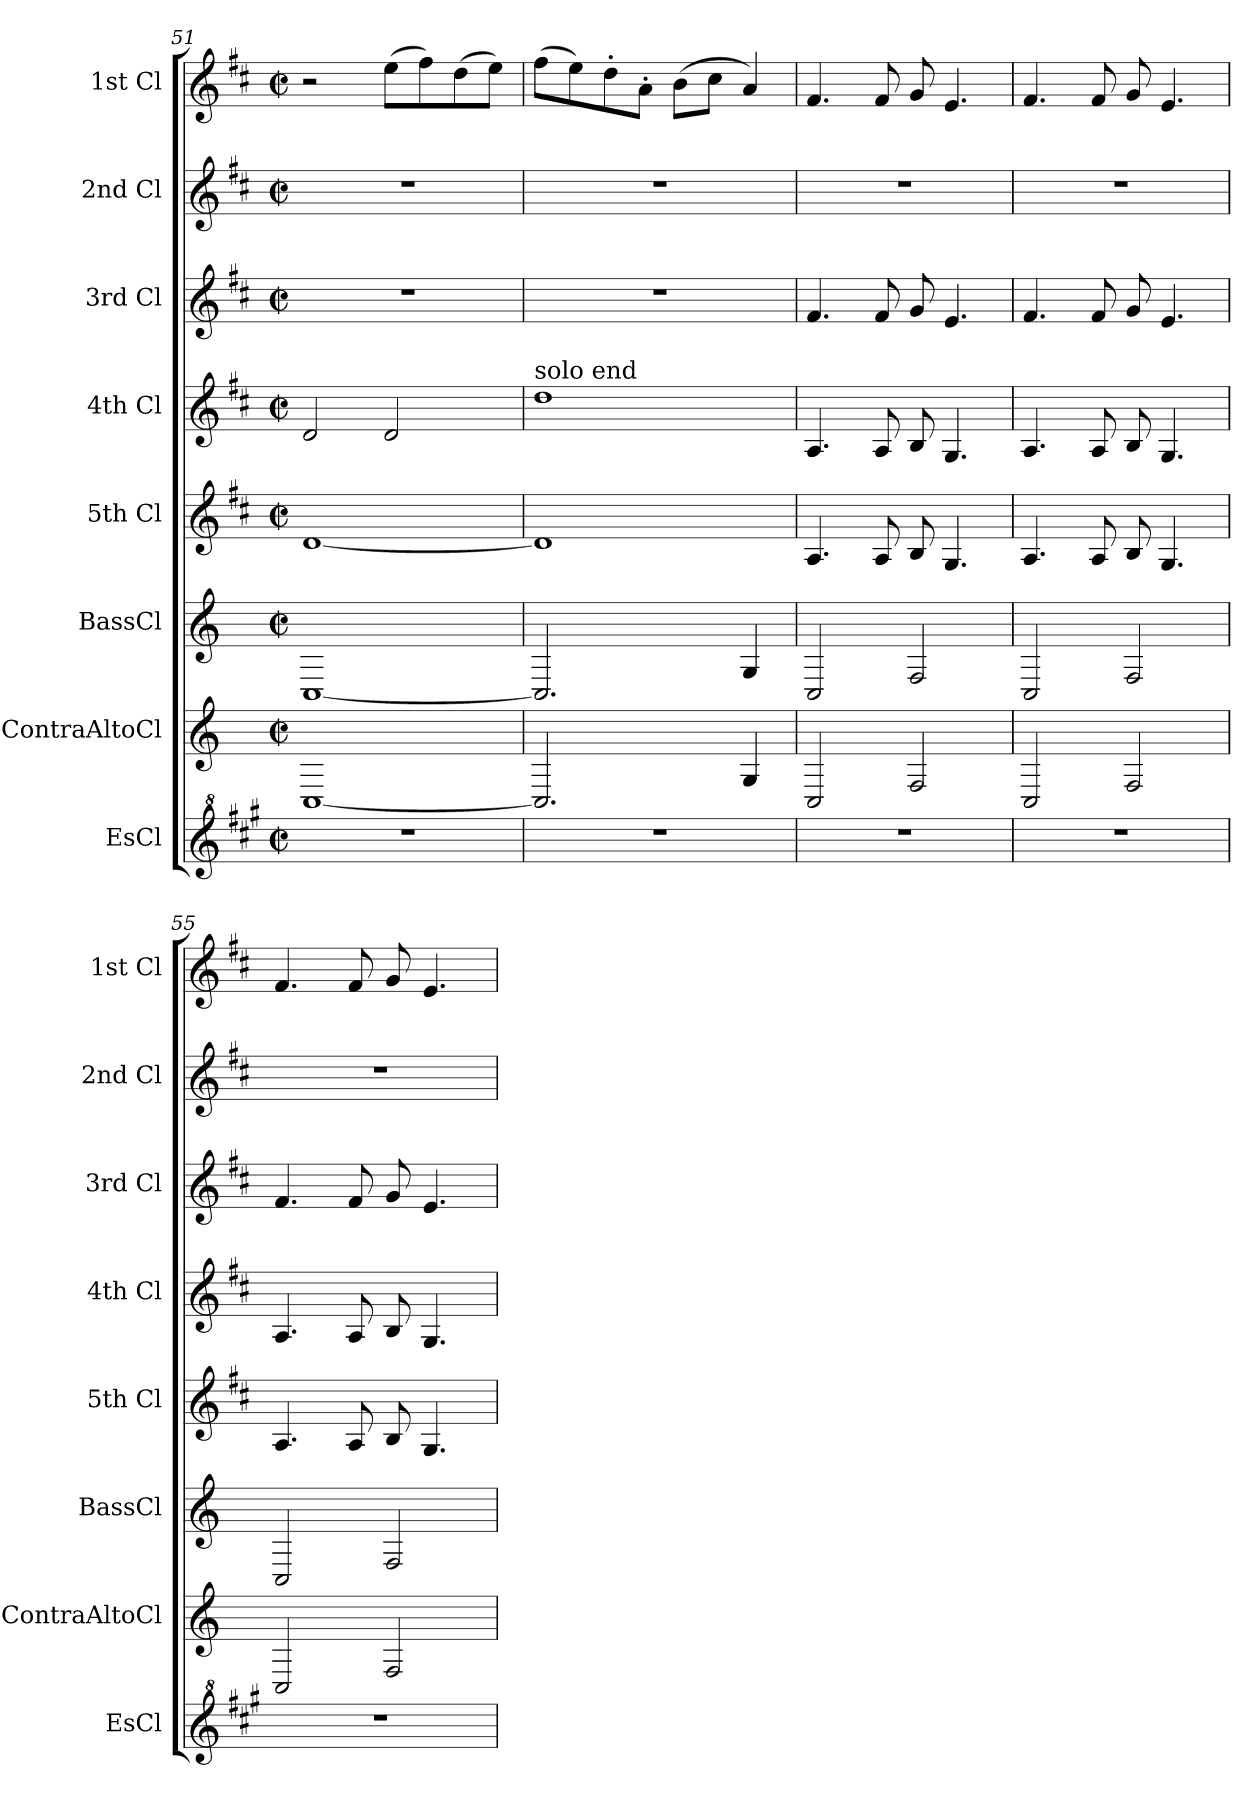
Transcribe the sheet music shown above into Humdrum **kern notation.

**kern	**kern	**kern	**kern	**kern	**kern	**kern	**kern
*part8	*part7	*part6	*part5	*part4	*part3	*part2	*part1
*staff8	*staff7	*staff6	*staff5	*staff4	*staff3	*staff2	*staff1
*I"EsCl	*I"ContraAltoCl	*I"BassCl	*I"5th Cl	*I"4th Cl	*I"3rd Cl	*I"2nd Cl	*I"1st Cl
*I'EsCl	*I'ContraAltoCl	*I'BassCl	*I'5th Cl	*I'4th Cl	*I'3rd Cl	*I'2nd Cl	*I'1st Cl
*clefG^2	*clefG2	*clefG2	*clefG2	*clefG2	*clefG2	*clefG2	*clefG2
*ITrd5c9	*ITrd12c21	*ITrd8c14	*ITrd1c2	*ITrd1c2	*ITrd1c2	*ITrd1c2	*ITrd1c2
*k[]	*k[]	*k[]	*k[]	*k[]	*k[]	*k[]	*k[]
*M4/4	*M4/4	*M4/4	*M4/4	*M4/4	*M4/4	*M4/4	*M4/4
*met(c|)	*met(c|)	*met(c|)	*met(c|)	*met(c|)	*met(c|)	*met(c|)	*met(c|)
=51	=51	=51	=51	=51	=51	=51	=51
1r	[1CC	[1CC	[1c	2c/	1r	1r	2r
.	.	.	.	2c/	.	.	(8dd\L
.	.	.	.	.	.	.	8ee\)
.	.	.	.	.	.	.	(8cc\
.	.	.	.	.	.	.	8dd\J)
=52	=52	=52	=52	=52	=52	=52	=52
!	!	!	!	!LO:TX:a:t=solo end	!	!	!
1r	2.CC/]	2.CC/]	1c]	1cc	1r	1r	(8ee\L
.	.	.	.	.	.	.	8dd\)
.	.	.	.	.	.	.	8cc'\
.	.	.	.	.	.	.	8g'\J
.	.	.	.	.	.	.	(8a\L
.	.	.	.	.	.	.	8b\J
.	4GG/	4GG/	.	.	.	.	4g/)
!!LO:LB:g=z
=53	=53	=53	=53	=53	=53	=53	=53
1r	2CC/	2CC/	4.G/	4.G/	4.e/	1r	4.e/
.	.	.	8G/	8G/	8e/	.	8e/
.	2FF/	2FF/	8A/	8A/	8f/	.	8f/
.	.	.	4.F/	4.F/	4.d/	.	4.d/
=54	=54	=54	=54	=54	=54	=54	=54
1r	2CC/	2CC/	4.G/	4.G/	4.e/	1r	4.e/
.	.	.	8G/	8G/	8e/	.	8e/
.	2FF/	2FF/	8A/	8A/	8f/	.	8f/
.	.	.	4.F/	4.F/	4.d/	.	4.d/
=55	=55	=55	=55	=55	=55	=55	=55
1r	2CC/	2CC/	4.G/	4.G/	4.e/	1r	4.e/
.	.	.	8G/	8G/	8e/	.	8e/
.	2FF/	2FF/	8A/	8A/	8f/	.	8f/
.	.	.	4.F/	4.F/	4.d/	.	4.d/
=	=	=	=	=	=	=	=
*-	*-	*-	*-	*-	*-	*-	*-
